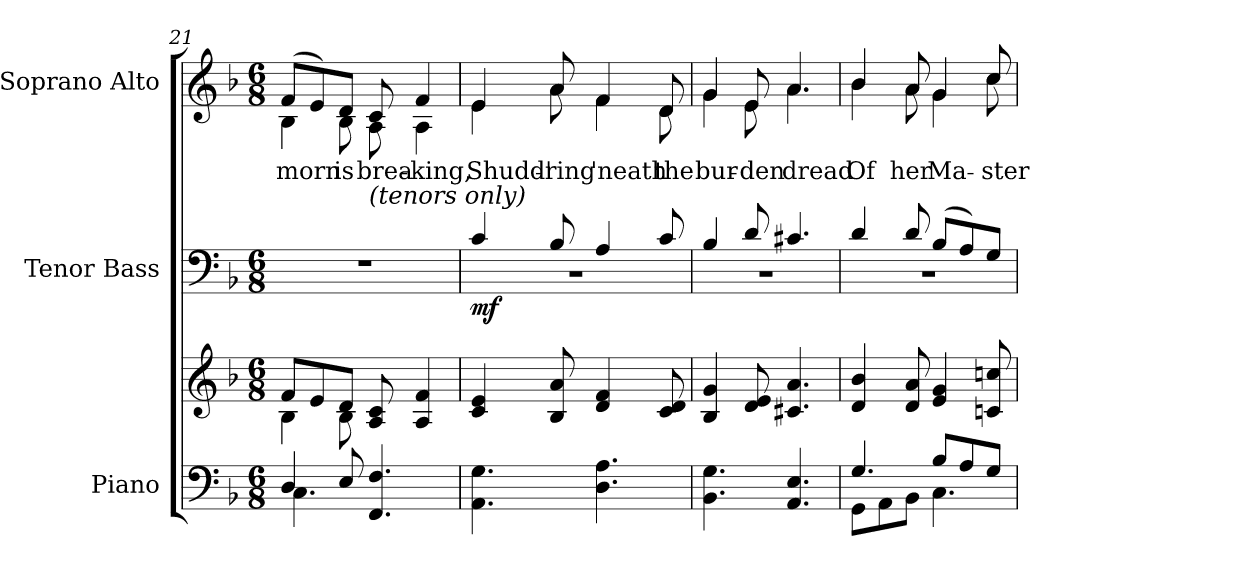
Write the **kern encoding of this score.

**kern	**kern	**kern	**dynam	**kern	**text
*part3	*part3	*part2	*part2	*part1	*part1
*staff4	*staff3	*staff2	*staff2	*staff1	*staff1
*I"Piano	*	*I"Tenor Bass	*	*I"Soprano Alto	*
*I'Pno.	*	*I'B.	*	*I'S.	*
*clefF4	*clefG2	*clefF4	*	*clefG2	*
*k[b-]	*k[b-]	*k[b-]	*	*k[b-]	*
*F:	*F:	*F:	*	*F:	*
*M6/8	*M6/8	*M6/8	*	*M6/8	*
=21	=21	=21	=21	=21	=21
*^	*^	*	*	*	*
!	!	!	!	!LO:N:vis=1	!	!	!
!	!	!	!	!	!	!	!LO:LY:b:color=#000000
*	*	*	*	*^	*	*^	*
4Di/	4.Ci\	8fi/L	4B-i\	2.r	4.ryy	.	(8fi/L	4B-i\	morn
.	.	8ei/	.	.	.	.	8ei/)	.	.
!	!	!	!	!	!	!	!	!	!LO:LY:b:color=#000000
8Ei/	.	8di/J	8B-i\	.	.	.	8di/J	8B-i\	is
!	!	!	!	!	!LO:TX:a:i:t=(tenors only)	!	!	!	!
!	!	!	!	!	!	!	!	!	!LO:LY:b:color=#000000
4.FFi/ 4.Fi	4.ryy	8Ai/ 8ci	4.ryy	.	4.ryy	.	8ci/	8Ai\	brea-
!	!	!	!	!	!	!	!	!	!LO:LY:b:color=#000000
.	.	4Ai/ 4fi	.	.	.	.	4fi/	4Ai\	-king,
*v	*v	*	*	*	*	*	*	*	*
*	*v	*v	*	*	*	*	*	*
=22	=22	=22	=22	=22	=22	=22	=22
!	!	!	!	!	!	!	!LO:LY:b:color=#000000
4.AAi\ 4.Gi	4ci/ 4ei	4ci/	2.r	mf	4ei/	4ei\	Shudd'-
!	!	!	!	!	!	!	!LO:LY:b:color=#000000
.	8B-i/ 8ai	8B-i/	.	.	8ai/	8ai\	-ring
!	!	!	!	!	!	!	!LO:LY:b:color=#000000
4.Di\ 4.Ai	4di/ 4fi	4Ai/	.	.	4fi/	4fi\	'neath
!	!	!	!	!	!	!	!LO:LY:b:color=#000000
.	8ci/ 8di	8ci/	.	.	8di/	8di\	the
!!LO:LB:g=z	!!
=23	=23	=23	=23	=23	=23	=23	=23
!	!	!	!	!	!	!	!LO:LY:b:color=#000000
4.BB-i\ 4.Gi	4B-i/ 4gi	4B-i/	2.r	.	4gi/	4gi\	bur-
!	!	!	!	!	!	!	!LO:LY:b:color=#000000
.	8di/ 8ei	8di/	.	.	8ei/	8ei\	-den
!	!	!	!	!	!	!	!LO:LY:b:color=#000000
4.AAi/ 4.Ei	4.c#Xi/ 4.ai	4.c#Xi/	.	.	4.ai/	4.ai\	dread
=24	=24	=24	=24	=24	=24	=24	=24
*^	*	*	*	*	*	*	*
!	!	!	!	!	!	!	!	!LO:LY:b:color=#000000
4.Gi/	8GGi\L	4di/ 4b-i	4di/	2.r	.	4b-i/	4b-i\	Of
.	8AAi\	.	.	.	.	.	.	.
!	!	!	!	!	!	!	!	!LO:LY:b:color=#000000
.	8BB-i\J	8di/ 8ai	8di/	.	.	8ai/	8ai\	her
!	!	!	!	!	!	!	!	!LO:LY:b:color=#000000
8B-i/L	4.Ci\	4ei/ 4gi	(8B-i/L	.	.	4gi/	4gi\	Ma-
8Ai/	.	.	8Ai/)	.	.	.	.	.
!	!	!	!	!	!	!	!	!LO:LY:b:color=#000000
8Gi/J	.	8cni/ 8ccni	8Gi/J	.	.	8cci/	8cci\	-ster
*	*	*	*v	*v	*	*	*	*
*v	*v	*	*	*	*v	*v	*
=	=	=	=	=	=
*-	*-	*-	*-	*-	*-
